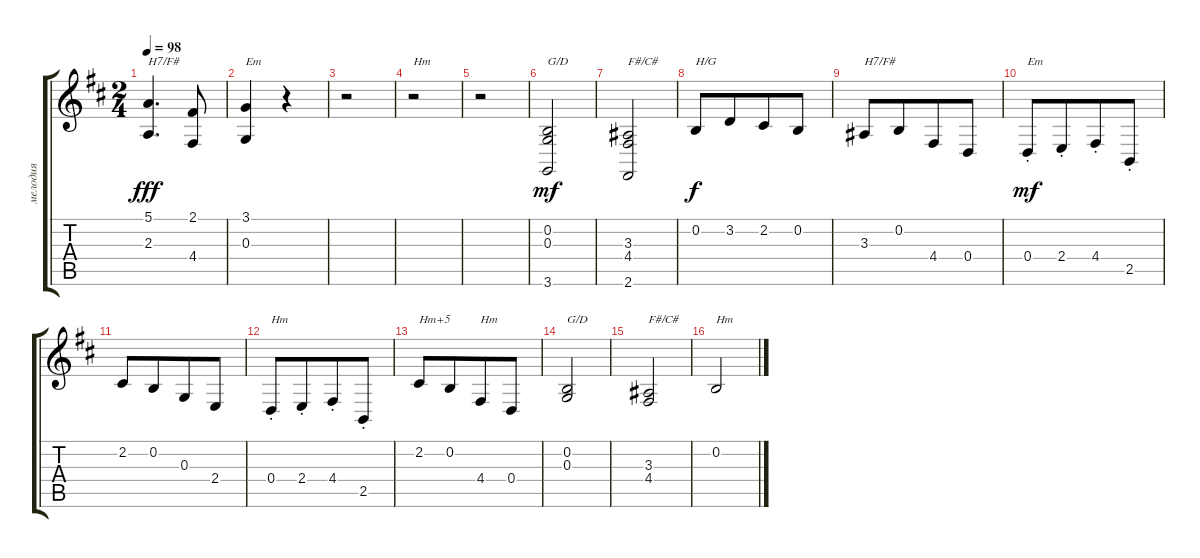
\track ("мелодия" "мелодия") {instrument accordion}
\staff {score tabs}
\tuning (E4 B3 G3 D3 A2 E2) {hide}
\ts (2 4)
\tempo 98
\clef g2
\ks bminor
(5.1{t} 2.3{t}).4{d txt "H7/F#" dy fff} (2.1 4.4).8 |
(3.1 0.3).4{txt "Em"} r.4 |
r.2 |
r.2{txt "Hm"} |
r.2 |
(0.2 0.3 3.6).2{txt "G/D" dy mf} |
(3.3 4.4 2.6).2{txt "F#/C#"} |
0.2.8{txt "H/G" dy f} 3.2.8{beam merge} 2.2.8 0.2.8 |
3.3.8{txt "H7/F#"} 0.2.8{beam merge} 4.4.8 0.4.8 |
0.4{st}.8{txt "Em" dy mf} 2.4{st}.8{beam merge} 4.4{st}.8 2.5{st}.8 |
2.2.8 0.2.8{beam merge} 0.3.8 2.4.8 |
0.4{st}.8{txt "Hm"} 2.4{st}.8{beam merge} 4.4{st}.8 2.5{st}.8 |
2.2.8{txt "Hm+5"} 0.2.8{beam merge} 4.4.8{txt "Hm"} 0.4.8 |
(0.2 0.3).2{txt "G/D"} |
(3.3 4.4).2{txt "F#/C#"} |
0.2.2{txt "Hm"}
